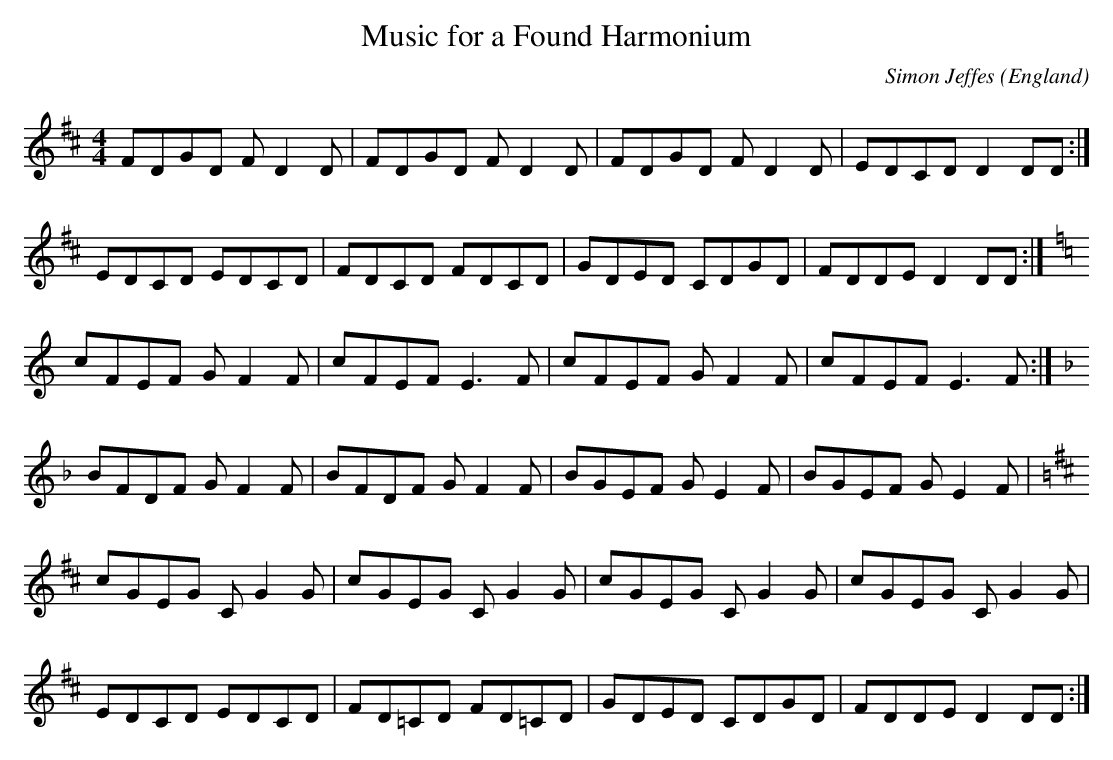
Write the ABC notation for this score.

X:1
T:Music for a Found Harmonium
C:Simon Jeffes
L:1/8
M:4/4
O:England
K:D major
FDGD FD2D|FDGD FD2D|FDGD FD2D|EDCD D2DD:|
EDCD EDCD|FDCD FDCD|GDED CDGD|FDDE D2DD:|
K:C
cFEF GF2F|cFEF E3F|cFEF GF2F|cFEF E3F:|
K:F
BFDF GF2F|BFDF GF2F|BGEF GE2F|BGEF GE2F|
K:D
cGEG CG2G|cGEG CG2G|cGEG CG2G|cGEG CG2G|
EDCD EDCD|FD=CD FD=CD|GDED CDGD|FDDE D2DD:|
